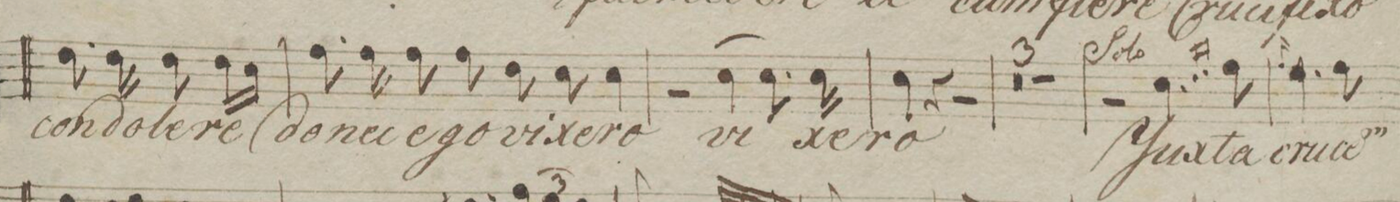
**kern	**text	**dynam
*I"Tenor.	*	*
*clefC4	*	*
*k[b-e-a-]	*	*
*met(c)	*	*
*M4/4	*	*
8.c\	con	.
16c\	do-	.
8c\	-le-	.
16c\LL	-re	.
16B-\JJ	.	.
=14	=14	=14
8.e-\	do-	.
16e-\	-nec	.
8e-\	e-	.
8e-\	-go	.
8c\	vi-	.
8B-\	-xe-	.
4B-\	-ro	.
=15	=15	=15
2r	.	.
[4B-\	vi-	.
8.B-\]	.	.
16B-\k	-xe-	.
=16	=16	=16
4B-\	-ro	.
4r	.	.
2r	.	.
=17	=17	=17
0r	.	.
=18	=18	=18
=19	=19	=19
1r	.	.
=20	=20	=20
2r	.	.
(4.B-\	Jux-	.
16qqc/LL)	.	.
16qqd/JJ	.	.
8e-\	-ta	.
=21	=21	=21
16qqe-/	.	.
4.d\	cru-	.
8e-\	-cem	.
*-	*-	*-
